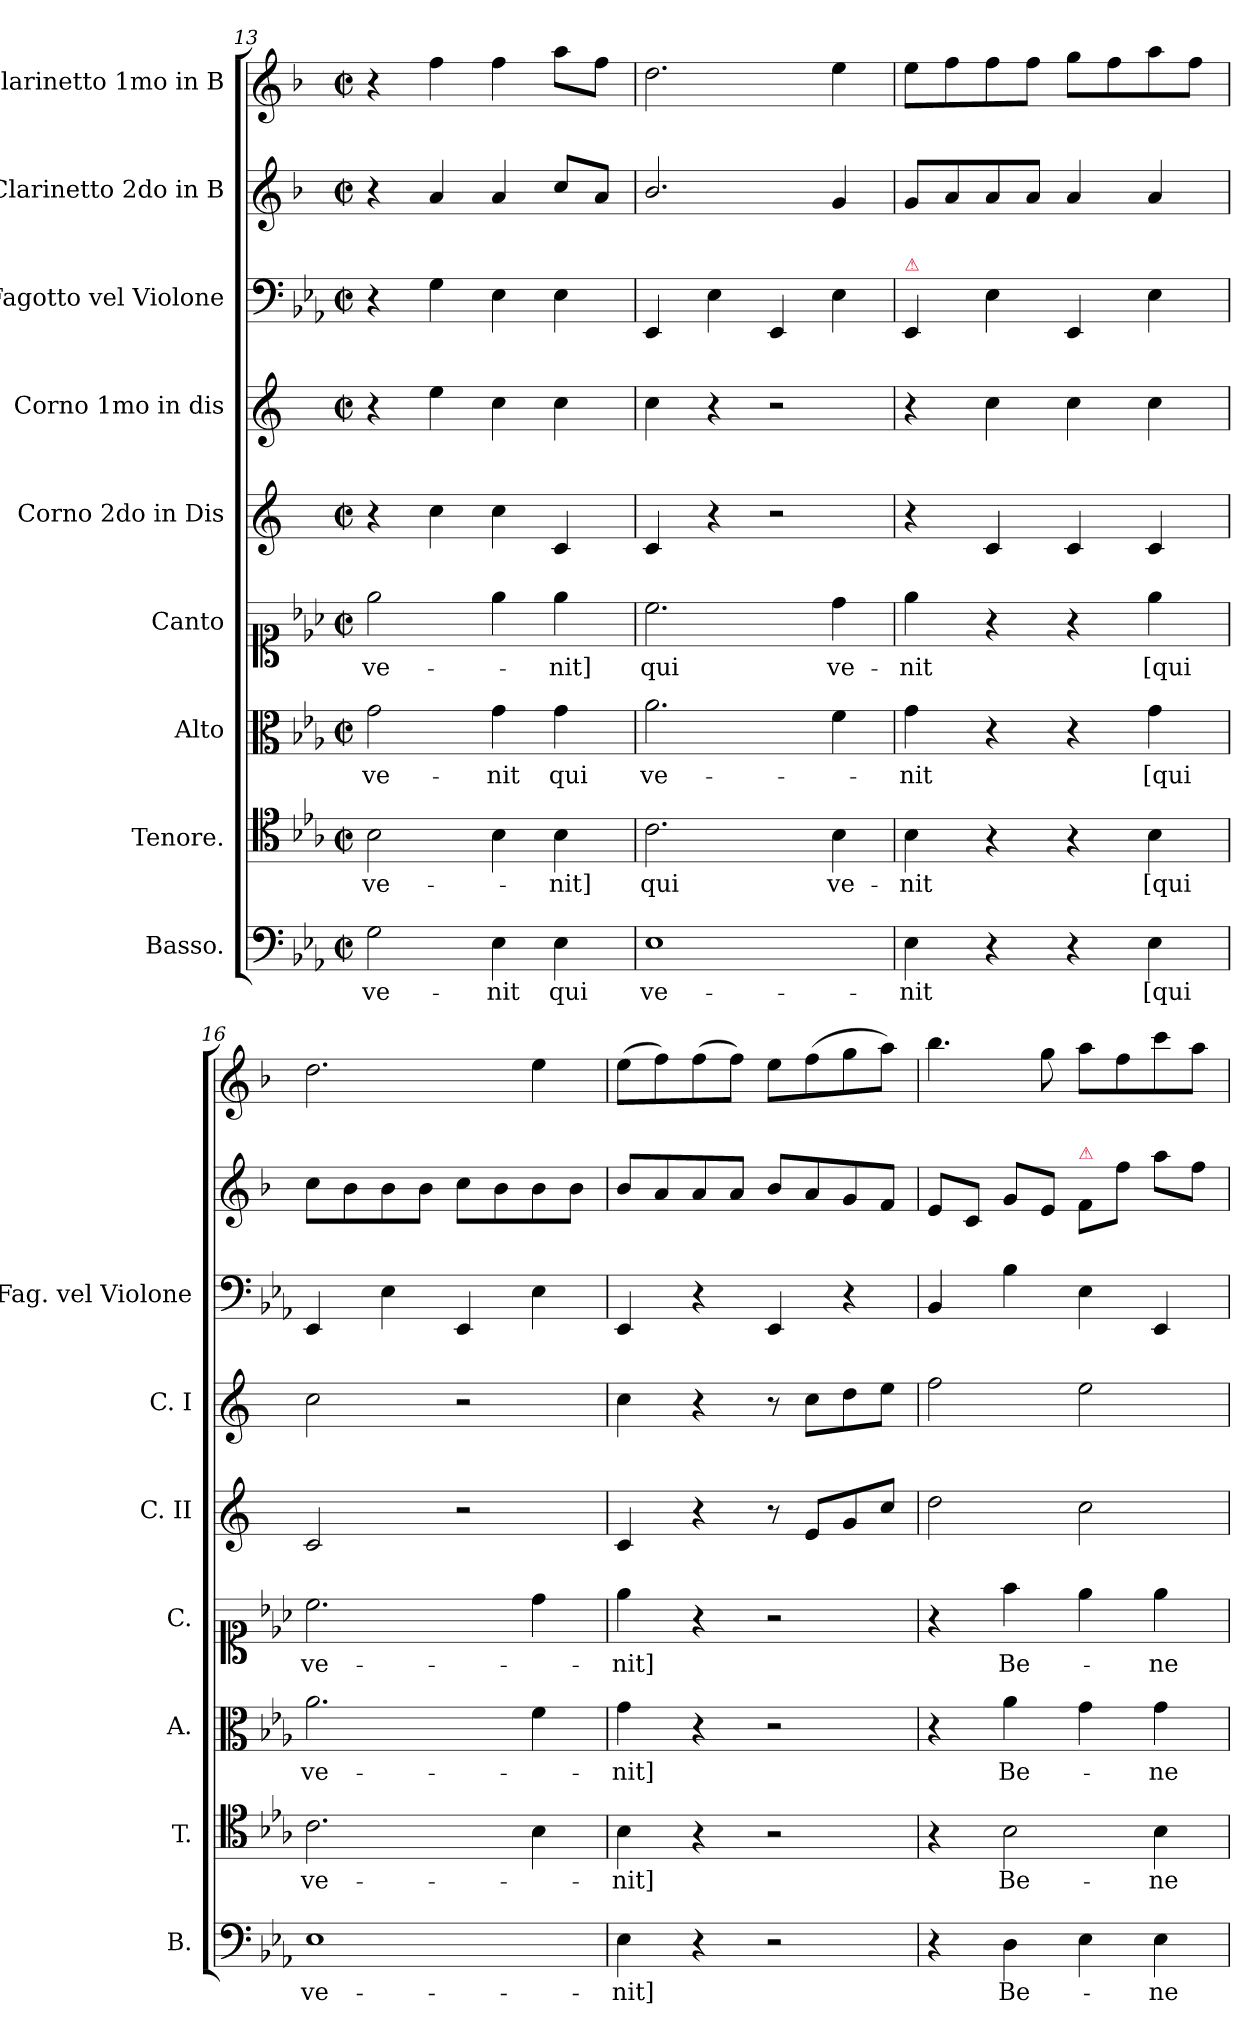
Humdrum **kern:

**kern	**text	**kern	**text	**kern	**text	**kern	**text	**kern	**kern	**kern	**kern	**kern
*part9	*part9	*part8	*part8	*part7	*part7	*part6	*part6	*part5	*part4	*part3	*part2	*part1
*staff9	*staff9	*staff8	*staff8	*staff7	*staff7	*staff6	*staff6	*staff5	*staff4	*staff3	*staff2	*staff1
*I"Basso.	*	*I"Tenore.	*	*I"Alto	*	*I"Canto	*	*I"Corno 2do in Dis	*I"Corno 1mo in dis	*I"Fagotto vel Violone	*I"Clarinetto 2do in B	*I"Clarinetto 1mo in B
*I'B.	*	*I'T.	*	*I'A.	*	*I'C.	*	*I'C. II	*I'C. I	*I'Fag. vel Violone	*	*
*clefF4	*	*clefC4	*	*clefC3	*	*clefC1	*	*clefG2	*clefG2	*clefF4	*clefG2	*clefG2
*	*	*	*	*	*	*	*	*ITrd5c9	*ITrd5c9	*	*ITrd1c2	*ITrd1c2
*k[b-e-a-]	*	*k[b-e-a-]	*	*k[b-e-a-]	*	*k[b-e-a-]	*	*k[b-e-a-]	*k[b-e-a-]	*k[b-e-a-]	*k[b-e-a-]	*k[b-e-a-]
*E-:	*	*E-:	*	*E-:	*	*E-:	*	*E-:	*E-:	*E-:	*E-:	*E-:
*M2/2	*	*M2/2	*	*M2/2	*	*M2/2	*	*M2/2	*M2/2	*M2/2	*M2/2	*M2/2
*met(c|)	*	*met(c|)	*	*met(c|)	*	*met(c|)	*	*met(c|)	*met(c|)	*met(c|)	*met(c|)	*met(c|)
=13	=13	=13	=13	=13	=13	=13	=13	=13	=13	=13	=13	=13
2G\	ve-	2B-\	ve-	2g\	ve-	2ee-\	ve-	4r	4r	4r	4r	4r
.	.	.	.	.	.	.	.	4e-\	4g\	4G\	4g/	4ee-\
4E-\	-nit	4B-\	.	4g\	-nit	4ee-\	.	4e-\	4e-\	4E-\	4g/	4ee-\
4E-\	qui	4B-\	-nit]	4g\	qui	4ee-\	-nit]	4E-/	4e-\	4E-\	8b-/L	8gg\L
.	.	.	.	.	.	.	.	.	.	.	8g/J	8ee-\J
=14	=14	=14	=14	=14	=14	=14	=14	=14	=14	=14	=14	=14
1E-	ve-	2.c\	qui	2.a-\	ve-	2.cc\	qui	4E-/	4e-\	4EE-/	2.a-/	2.cc\
.	.	.	.	.	.	.	.	4r	4r	4E-\	.	.
.	.	.	.	.	.	.	.	2r	2r	4EE-/	.	.
.	.	4B-\	ve-	4f\	.	4dd\	ve-	.	.	4E-\	4f/	4dd\
=15	=15	=15	=15	=15	=15	=15	=15	=15	=15	=15	=15	=15
!	!	!	!	!	!	!	!	!	!	!LO:TX:a:color=crimson:t=⚠	!	!
4E-\	-nit	4B-\	-nit	4g\	-nit	4ee-\	-nit	4r	4r	4EE-/	8f/L	8dd\L
.	.	.	.	.	.	.	.	.	.	.	8g/	8ee-\
4r	.	4r	.	4r	.	4r	.	4E-/	4e-\	4E-\	8g/	8ee-\
.	.	.	.	.	.	.	.	.	.	.	8g/J	8ee-\J
4r	.	4r	.	4r	.	4r	.	4E-/	4e-\	4EE-/	4g/	8ff\L
.	.	.	.	.	.	.	.	.	.	.	.	8ee-\
4E-\	[qui	4B-\	[qui	4g\	[qui	4ee-\	[qui	4E-/	4e-\	4E-\	4g/	8gg\
.	.	.	.	.	.	.	.	.	.	.	.	8ee-\J
=16	=16	=16	=16	=16	=16	=16	=16	=16	=16	=16	=16	=16
1E-	ve-	2.c\	ve-	2.a-\	ve-	2.cc\	ve-	2E-/	2e-\	4EE-/	8b-\L	2.cc\
.	.	.	.	.	.	.	.	.	.	.	8a-\	.
.	.	.	.	.	.	.	.	.	.	4E-\	8a-\	.
.	.	.	.	.	.	.	.	.	.	.	8a-\J	.
.	.	.	.	.	.	.	.	2r	2r	4EE-/	8b-\L	.
.	.	.	.	.	.	.	.	.	.	.	8a-\	.
.	.	4B-\	.	4f\	.	4dd\	.	.	.	4E-\	8a-\	4dd\
.	.	.	.	.	.	.	.	.	.	.	8a-\J	.
=17	=17	=17	=17	=17	=17	=17	=17	=17	=17	=17	=17	=17
4E-\	-nit]	4B-\	-nit]	4g\	-nit]	4ee-\	-nit]	4E-/	4e-\	4EE-/	8a-/L	(8dd\L
.	.	.	.	.	.	.	.	.	.	.	8g/	8ee-\)
4r	.	4r	.	4r	.	4r	.	4r	4r	4r	8g/	(8ee-\
.	.	.	.	.	.	.	.	.	.	.	8g/J	8ee-\J)
2r	.	2r	.	2r	.	2r	.	8r	8r	4EE-/	8a-/L	8dd\L
.	.	.	.	.	.	.	.	8G/L	8e-\L	.	8g/	(8ee-\
.	.	.	.	.	.	.	.	8B-/	8f\	4r	8f/	8ff\
.	.	.	.	.	.	.	.	8e-/J	8g\J	.	8e-/J	8gg\J)
=18	=18	=18	=18	=18	=18	=18	=18	=18	=18	=18	=18	=18
4r	.	4r	.	4r	.	4r	.	2f\	2a-\	4BB-/	8d/L	4.aa-\
.	.	.	.	.	.	.	.	.	.	.	8B-/J	.
4D\	Be-	2B-\	Be-	4a-\	Be-	4ff\	Be-	.	.	4B-\	8f/L	.
.	.	.	.	.	.	.	.	.	.	.	8d/J	8ff\
!	!	!	!	!	!	!	!	!	!	!	!LO:TX:a:color=crimson:t=⚠	!
4E-\	.	.	.	4g\	.	4ee-\	.	2e-\	2g\	4E-\	8e-\L	8gg\L
.	.	.	.	.	.	.	.	.	.	.	8ee-\J	8ee-\
4E-\	-ne-	4B-\	-ne-	4g\	-ne-	4ee-\	-ne-	.	.	4EE-/	8gg\L	8bb-\
.	.	.	.	.	.	.	.	.	.	.	8ee-\J	8gg\J
=	=	=	=	=	=	=	=	=	=	=	=	=
*-	*-	*-	*-	*-	*-	*-	*-	*-	*-	*-	*-	*-
